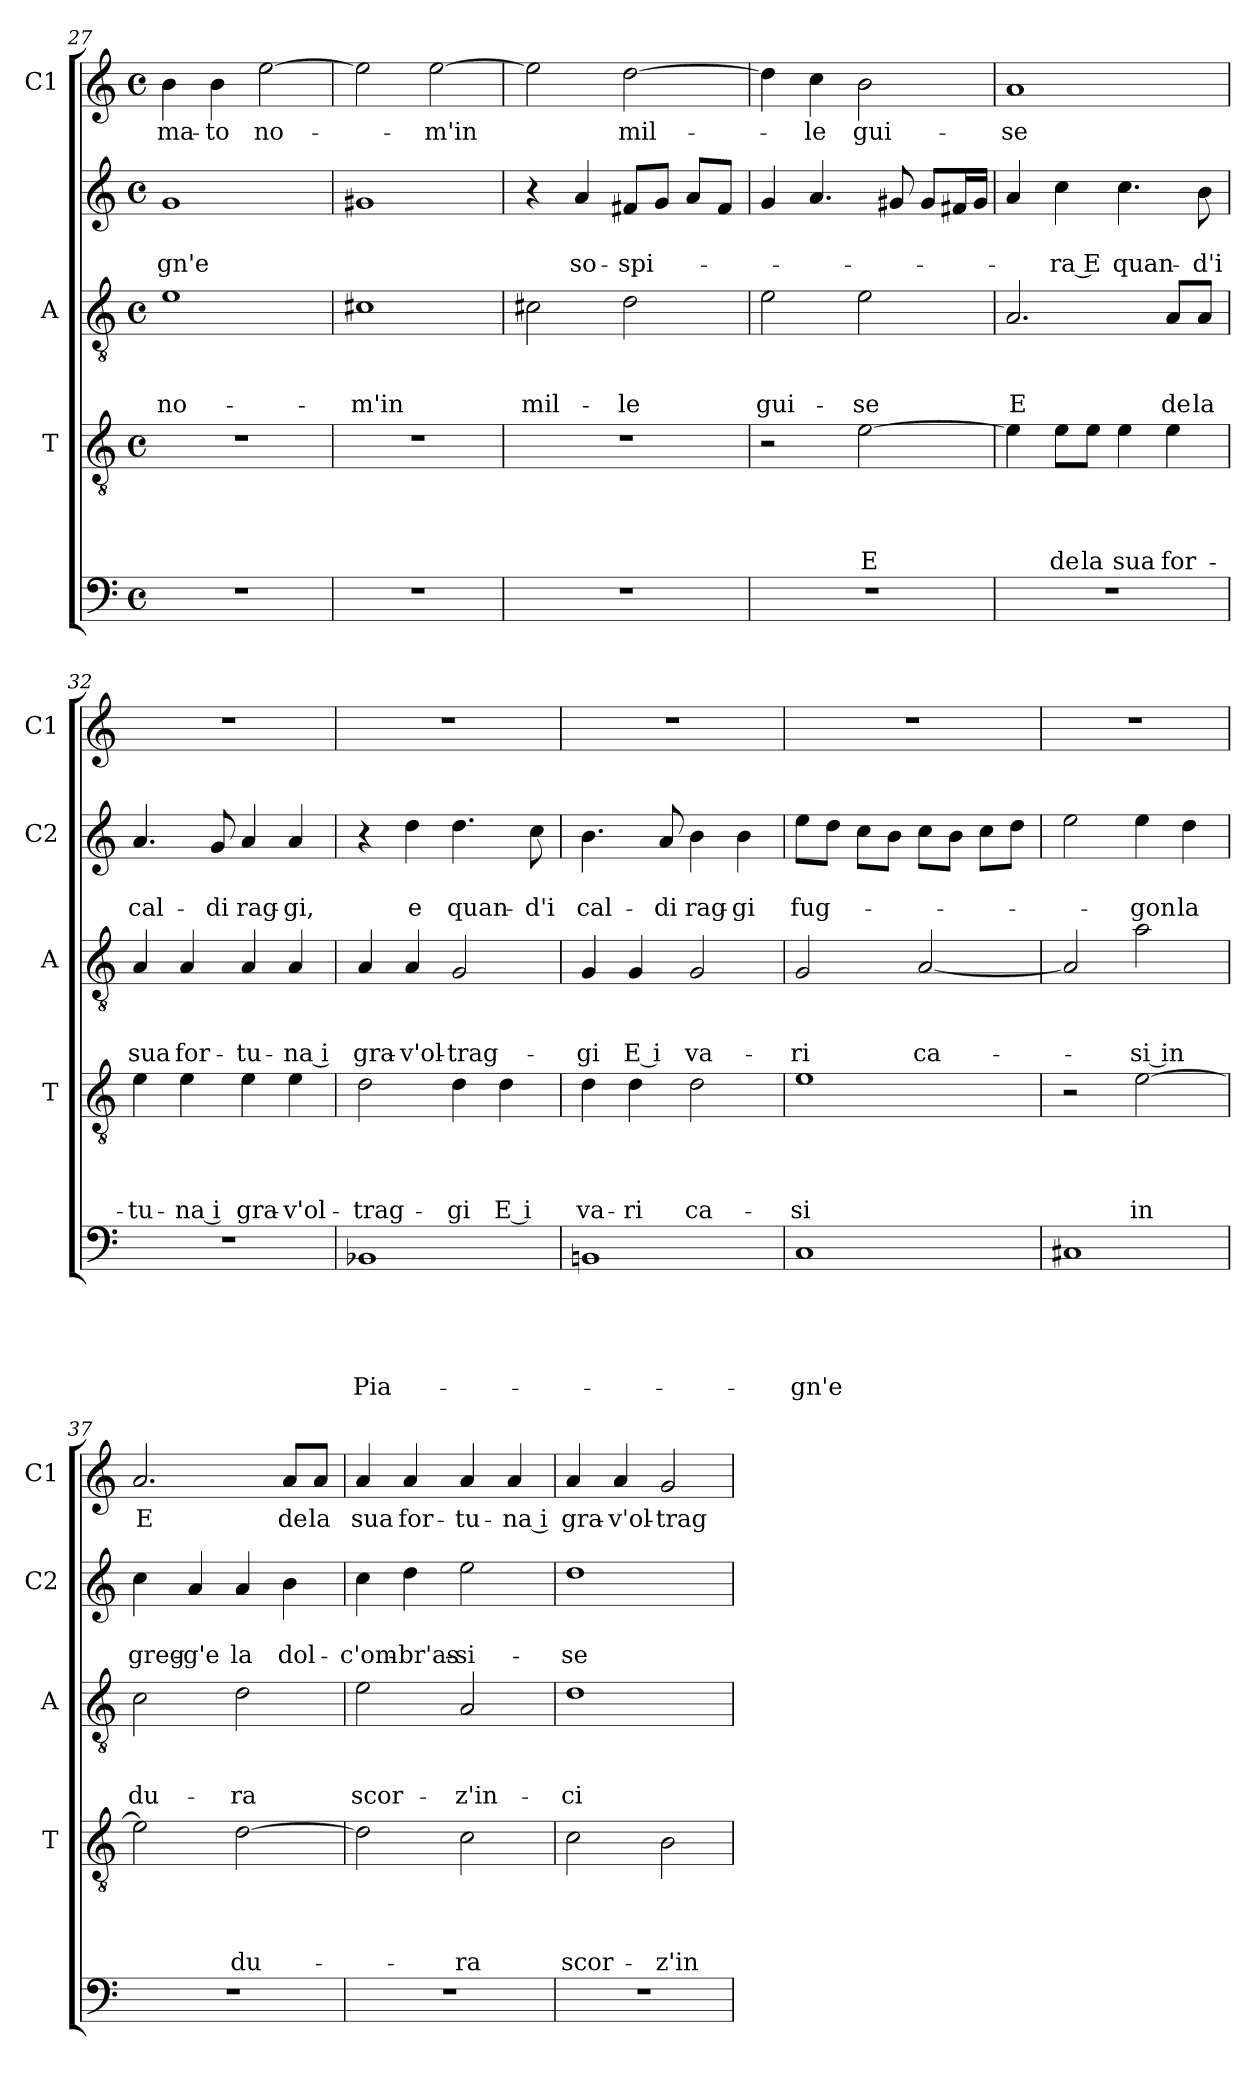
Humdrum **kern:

**kern	**text	**text	**text	**text	**text	**kern	**text	**text	**text	**text	**kern	**text	**text	**text	**kern	**text	**text	**kern	**text
*part5	*part5	*part5	*part5	*part5	*part5	*part4	*part4	*part4	*part4	*part4	*part3	*part3	*part3	*part3	*part2	*part2	*part2	*part1	*part1
*staff5	*staff5	*staff5	*staff5	*staff5	*staff5	*staff4	*staff4	*staff4	*staff4	*staff4	*staff3	*staff3	*staff3	*staff3	*staff2	*staff2	*staff2	*staff1	*staff1
*	*	*	*	*	*	*I"T	*	*	*	*	*I"A	*	*	*	*	*	*	*I"C1	*
*	*	*	*	*	*	*I'T	*	*	*	*	*I'A	*	*	*	*I'C2	*	*	*I'C1	*
*clefF4	*	*	*	*	*	*clefGv2	*	*	*	*	*clefGv2	*	*	*	*clefG2	*	*	*clefG2	*
*k[]	*	*	*	*	*	*k[]	*	*	*	*	*k[]	*	*	*	*k[]	*	*	*k[]	*
*C:	*	*	*	*	*	*C:	*	*	*	*	*C:	*	*	*	*C:	*	*	*C:	*
*M4/4	*	*	*	*	*	*M4/4	*	*	*	*	*M4/4	*	*	*	*M4/4	*	*	*M4/4	*
*met(c)	*	*	*	*	*	*met(c)	*	*	*	*	*met(c)	*	*	*	*met(c)	*	*	*met(c)	*
=27	=27	=27	=27	=27	=27	=27	=27	=27	=27	=27	=27	=27	=27	=27	=27	=27	=27	=27	=27
!	!	!	!	!	!	!	!	!	!	!	!	!	!	!LO:LY:b	!	!	!LO:LY:b	!	!LO:LY:b
1r	.	.	.	.	.	1r	.	.	.	.	1e	.	.	no-	1g	.	-gn'e	4b\	-ma-
!	!	!	!	!	!	!	!	!	!	!	!	!	!	!	!	!	!	!	!LO:LY:b
.	.	.	.	.	.	.	.	.	.	.	.	.	.	.	.	.	.	4b\	-to
!	!	!	!	!	!	!	!	!	!	!	!	!	!	!	!	!	!	!	!LO:LY:b
.	.	.	.	.	.	.	.	.	.	.	.	.	.	.	.	.	.	[2ee\	no-
=28	=28	=28	=28	=28	=28	=28	=28	=28	=28	=28	=28	=28	=28	=28	=28	=28	=28	=28	=28
!	!	!	!	!	!	!	!	!	!	!	!	!	!	!LO:LY:b	!	!	!	!	!
1r	.	.	.	.	.	1r	.	.	.	.	1c#X	.	.	-m'in	1g#X	.	.	2ee\]	.
!	!	!	!	!	!	!	!	!	!	!	!	!	!	!	!	!	!	!	!LO:LY:b
.	.	.	.	.	.	.	.	.	.	.	.	.	.	.	.	.	.	[2ee\	-m'in
=29	=29	=29	=29	=29	=29	=29	=29	=29	=29	=29	=29	=29	=29	=29	=29	=29	=29	=29	=29
!	!	!	!	!	!	!	!	!	!	!	!	!	!	!LO:LY:b	!	!	!	!	!
1r	.	.	.	.	.	1r	.	.	.	.	2c#X\	.	.	mil-	4r	.	.	2ee\]	.
!	!	!	!	!	!	!	!	!	!	!	!	!	!	!	!	!	!LO:LY:b	!	!
.	.	.	.	.	.	.	.	.	.	.	.	.	.	.	4a/	.	so-	.	.
!	!	!	!	!	!	!	!	!	!	!	!	!	!	!LO:LY:b	!	!	!LO:LY:b	!	!LO:LY:b
.	.	.	.	.	.	.	.	.	.	.	2d\	.	.	-le	8f#X/L	.	-spi-	[2dd\	mil-
.	.	.	.	.	.	.	.	.	.	.	.	.	.	.	8g/J	.	.	.	.
.	.	.	.	.	.	.	.	.	.	.	.	.	.	.	8a/L	.	.	.	.
.	.	.	.	.	.	.	.	.	.	.	.	.	.	.	8f#/J	.	.	.	.
=30	=30	=30	=30	=30	=30	=30	=30	=30	=30	=30	=30	=30	=30	=30	=30	=30	=30	=30	=30
!	!	!	!	!	!	!	!	!	!	!	!	!	!	!LO:LY:b	!	!	!	!	!
1r	.	.	.	.	.	2r	.	.	.	.	2e\	.	.	gui-	4g/	.	.	4dd\]	.
!	!	!	!	!	!	!	!	!	!	!	!	!	!	!	!	!	!	!	!LO:LY:b
.	.	.	.	.	.	.	.	.	.	.	.	.	.	.	4.a/	.	.	4cc\	-le
!	!	!	!	!	!	!	!	!	!	!LO:LY:b	!	!	!	!LO:LY:b	!	!	!	!	!LO:LY:b
.	.	.	.	.	.	[2e\	.	.	.	E	2e\	.	.	-se	.	.	.	2b\	gui-
.	.	.	.	.	.	.	.	.	.	.	.	.	.	.	8g#X/	.	.	.	.
.	.	.	.	.	.	.	.	.	.	.	.	.	.	.	8g#/L	.	.	.	.
.	.	.	.	.	.	.	.	.	.	.	.	.	.	.	16f#X/L	.	.	.	.
.	.	.	.	.	.	.	.	.	.	.	.	.	.	.	16g#/JJ	.	.	.	.
=31	=31	=31	=31	=31	=31	=31	=31	=31	=31	=31	=31	=31	=31	=31	=31	=31	=31	=31	=31
!	!	!	!	!	!	!	!	!	!	!	!	!	!	!LO:LY:b	!	!	!	!	!LO:LY:b
1r	.	.	.	.	.	4e\]	.	.	.	.	2.A/	.	.	E	4a/	.	.	1a	-se
!	!	!	!	!	!	!	!	!	!	!LO:LY:b	!	!	!	!	!	!	!LO:LY:b	!	!
.	.	.	.	.	.	8e\L	.	.	.	de	.	.	.	.	4cc\	.	-ra E	.	.
!	!	!	!	!	!	!	!	!	!	!LO:LY:b	!	!	!	!	!	!	!	!	!
.	.	.	.	.	.	8e\J	.	.	.	la	.	.	.	.	.	.	.	.	.
!	!	!	!	!	!	!	!	!	!	!LO:LY:b	!	!	!	!	!	!	!LO:LY:b	!	!
.	.	.	.	.	.	4e\	.	.	.	sua	.	.	.	.	4.cc\	.	quan-	.	.
!	!	!	!	!	!	!	!	!	!	!LO:LY:b	!	!	!	!LO:LY:b	!	!	!	!	!
.	.	.	.	.	.	4e\	.	.	.	for-	8A/L	.	.	de	.	.	.	.	.
!	!	!	!	!	!	!	!	!	!	!	!	!	!	!LO:LY:b	!	!	!LO:LY:b	!	!
.	.	.	.	.	.	.	.	.	.	.	8A/J	.	.	la	8b\	.	-d'i	.	.
!!LO:PB:g=z
=32	=32	=32	=32	=32	=32	=32	=32	=32	=32	=32	=32	=32	=32	=32	=32	=32	=32	=32	=32
!	!	!	!	!	!	!	!	!	!	!LO:LY:b	!	!	!	!LO:LY:b	!	!	!LO:LY:b	!	!
1r	.	.	.	.	.	4e\	.	.	.	-tu-	4A/	.	.	sua	4.a/	.	cal-	1r	.
!	!	!	!	!	!	!	!	!	!	!LO:LY:b	!	!	!	!LO:LY:b	!	!	!	!	!
.	.	.	.	.	.	4e\	.	.	.	-na i	4A/	.	.	for-	.	.	.	.	.
!	!	!	!	!	!	!	!	!	!	!	!	!	!	!	!	!	!LO:LY:b	!	!
.	.	.	.	.	.	.	.	.	.	.	.	.	.	.	8g/	.	-di	.	.
!	!	!	!	!	!	!	!	!	!	!LO:LY:b	!	!	!	!LO:LY:b	!	!	!LO:LY:b	!	!
.	.	.	.	.	.	4e\	.	.	.	gra-	4A/	.	.	-tu-	4a/	.	rag-	.	.
!	!	!	!	!	!	!	!	!	!	!LO:LY:b	!	!	!	!LO:LY:b	!	!	!LO:LY:b	!	!
.	.	.	.	.	.	4e\	.	.	.	-v'ol-	4A/	.	.	-na i	4a/	.	-gi,	.	.
=33	=33	=33	=33	=33	=33	=33	=33	=33	=33	=33	=33	=33	=33	=33	=33	=33	=33	=33	=33
!	!	!	!	!	!LO:LY:b	!	!	!	!	!LO:LY:b	!	!	!	!LO:LY:b	!	!	!	!	!
1BB-X	.	.	.	.	Pia-	2d\	.	.	.	-trag-	4A/	.	.	gra-	4r	.	.	1r	.
!	!	!	!	!	!	!	!	!	!	!	!	!	!	!LO:LY:b	!	!	!LO:LY:b	!	!
.	.	.	.	.	.	.	.	.	.	.	4A/	.	.	-v'ol-	4dd\	.	e	.	.
!	!	!	!	!	!	!	!	!	!	!LO:LY:b	!	!	!	!LO:LY:b	!	!	!LO:LY:b	!	!
.	.	.	.	.	.	4d\	.	.	.	-gi	2G/	.	.	-trag-	4.dd\	.	quan-	.	.
!	!	!	!	!	!	!	!	!	!	!LO:LY:b	!	!	!	!	!	!	!	!	!
.	.	.	.	.	.	4d\	.	.	.	E i	.	.	.	.	.	.	.	.	.
!	!	!	!	!	!	!	!	!	!	!	!	!	!	!	!	!	!LO:LY:b	!	!
.	.	.	.	.	.	.	.	.	.	.	.	.	.	.	8cc\	.	-d'i	.	.
=34	=34	=34	=34	=34	=34	=34	=34	=34	=34	=34	=34	=34	=34	=34	=34	=34	=34	=34	=34
!	!	!	!	!	!	!	!	!	!	!LO:LY:b	!	!	!	!LO:LY:b	!	!	!LO:LY:b	!	!
1BBn	.	.	.	.	.	4d\	.	.	.	va-	4G/	.	.	-gi	4.b\	.	cal-	1r	.
!	!	!	!	!	!	!	!	!	!	!LO:LY:b	!	!	!	!LO:LY:b	!	!	!	!	!
.	.	.	.	.	.	4d\	.	.	.	-ri	4G/	.	.	E i	.	.	.	.	.
!	!	!	!	!	!	!	!	!	!	!	!	!	!	!	!	!	!LO:LY:b	!	!
.	.	.	.	.	.	.	.	.	.	.	.	.	.	.	8a/	.	-di	.	.
!	!	!	!	!	!	!	!	!	!	!LO:LY:b	!	!	!	!LO:LY:b	!	!	!LO:LY:b	!	!
.	.	.	.	.	.	2d\	.	.	.	ca-	2G/	.	.	va-	4b\	.	rag-	.	.
!	!	!	!	!	!	!	!	!	!	!	!	!	!	!	!	!	!LO:LY:b	!	!
.	.	.	.	.	.	.	.	.	.	.	.	.	.	.	4b\	.	-gi	.	.
=35	=35	=35	=35	=35	=35	=35	=35	=35	=35	=35	=35	=35	=35	=35	=35	=35	=35	=35	=35
!	!	!	!	!	!LO:LY:b	!	!	!	!	!LO:LY:b	!	!	!	!LO:LY:b	!	!	!LO:LY:b	!	!
1C	.	.	.	.	-gn'e	1e	.	.	.	-si	2G/	.	.	-ri	8ee\L	.	fug-	1r	.
.	.	.	.	.	.	.	.	.	.	.	.	.	.	.	8dd\J	.	.	.	.
.	.	.	.	.	.	.	.	.	.	.	.	.	.	.	8cc\L	.	.	.	.
.	.	.	.	.	.	.	.	.	.	.	.	.	.	.	8b\J	.	.	.	.
!	!	!	!	!	!	!	!	!	!	!	!	!	!	!LO:LY:b	!	!	!	!	!
.	.	.	.	.	.	.	.	.	.	.	[2A/	.	.	ca-	8cc\L	.	.	.	.
.	.	.	.	.	.	.	.	.	.	.	.	.	.	.	8b\J	.	.	.	.
.	.	.	.	.	.	.	.	.	.	.	.	.	.	.	8cc\L	.	.	.	.
.	.	.	.	.	.	.	.	.	.	.	.	.	.	.	8dd\J	.	.	.	.
=36	=36	=36	=36	=36	=36	=36	=36	=36	=36	=36	=36	=36	=36	=36	=36	=36	=36	=36	=36
1C#X	.	.	.	.	.	2r	.	.	.	.	2A/]	.	.	.	2ee\	.	.	1r	.
!	!	!	!	!	!	!	!	!	!	!LO:LY:b	!	!	!	!LO:LY:b	!	!	!LO:LY:b	!	!
.	.	.	.	.	.	[2e\	.	.	.	in	2a\	.	.	-si in	4ee\	.	-gon	.	.
!	!	!	!	!	!	!	!	!	!	!	!	!	!	!	!	!	!LO:LY:b	!	!
.	.	.	.	.	.	.	.	.	.	.	.	.	.	.	4dd\	.	la	.	.
=37	=37	=37	=37	=37	=37	=37	=37	=37	=37	=37	=37	=37	=37	=37	=37	=37	=37	=37	=37
!	!	!	!	!	!	!	!	!	!	!	!	!	!	!LO:LY:b	!	!	!LO:LY:b	!	!LO:LY:b
1r	.	.	.	.	.	2e\]	.	.	.	.	2c\	.	.	du-	4cc\	.	greg-	2.a/	E
!	!	!	!	!	!	!	!	!	!	!	!	!	!	!	!	!	!LO:LY:b	!	!
.	.	.	.	.	.	.	.	.	.	.	.	.	.	.	4a/	.	-g'e	.	.
!	!	!	!	!	!	!	!	!	!	!LO:LY:b	!	!	!	!LO:LY:b	!	!	!LO:LY:b	!	!
.	.	.	.	.	.	[2d\	.	.	.	du-	2d\	.	.	-ra	4a/	.	la	.	.
!	!	!	!	!	!	!	!	!	!	!	!	!	!	!	!	!	!LO:LY:b	!	!LO:LY:b
.	.	.	.	.	.	.	.	.	.	.	.	.	.	.	4b\	.	dol-	8a/L	de
!	!	!	!	!	!	!	!	!	!	!	!	!	!	!	!	!	!	!	!LO:LY:b
.	.	.	.	.	.	.	.	.	.	.	.	.	.	.	.	.	.	8a/J	la
!!LO:LB:g=z
=38	=38	=38	=38	=38	=38	=38	=38	=38	=38	=38	=38	=38	=38	=38	=38	=38	=38	=38	=38
!	!	!	!	!	!	!	!	!	!	!	!	!	!	!LO:LY:b	!	!	!LO:LY:b	!	!LO:LY:b
1r	.	.	.	.	.	2d\]	.	.	.	.	2e\	.	.	scor-	4cc\	.	-c'om-	4a/	sua
!	!	!	!	!	!	!	!	!	!	!	!	!	!	!	!	!	!LO:LY:b	!	!LO:LY:b
.	.	.	.	.	.	.	.	.	.	.	.	.	.	.	4dd\	.	-br'as-	4a/	for-
!	!	!	!	!	!	!	!	!	!	!LO:LY:b	!	!	!	!LO:LY:b	!	!	!LO:LY:b	!	!LO:LY:b
.	.	.	.	.	.	2c\	.	.	.	-ra	2A/	.	.	-z'in-	2ee\	.	-si-	4a/	-tu-
!	!	!	!	!	!	!	!	!	!	!	!	!	!	!	!	!	!	!	!LO:LY:b
.	.	.	.	.	.	.	.	.	.	.	.	.	.	.	.	.	.	4a/	-na i
=39	=39	=39	=39	=39	=39	=39	=39	=39	=39	=39	=39	=39	=39	=39	=39	=39	=39	=39	=39
!	!	!	!	!	!	!	!	!	!	!LO:LY:b	!	!	!	!LO:LY:b	!	!	!LO:LY:b	!	!LO:LY:b
1r	.	.	.	.	.	2c\	.	.	.	scor-	1d	.	.	-ci-	1dd	.	-se	4a/	gra-
!	!	!	!	!	!	!	!	!	!	!	!	!	!	!	!	!	!	!	!LO:LY:b
.	.	.	.	.	.	.	.	.	.	.	.	.	.	.	.	.	.	4a/	-v'ol-
!	!	!	!	!	!	!	!	!	!	!LO:LY:b	!	!	!	!	!	!	!	!	!LO:LY:b
.	.	.	.	.	.	2B\	.	.	.	-z'in-	.	.	.	.	.	.	.	2g/	-trag-
=	=	=	=	=	=	=	=	=	=	=	=	=	=	=	=	=	=	=	=
*-	*-	*-	*-	*-	*-	*-	*-	*-	*-	*-	*-	*-	*-	*-	*-	*-	*-	*-	*-
